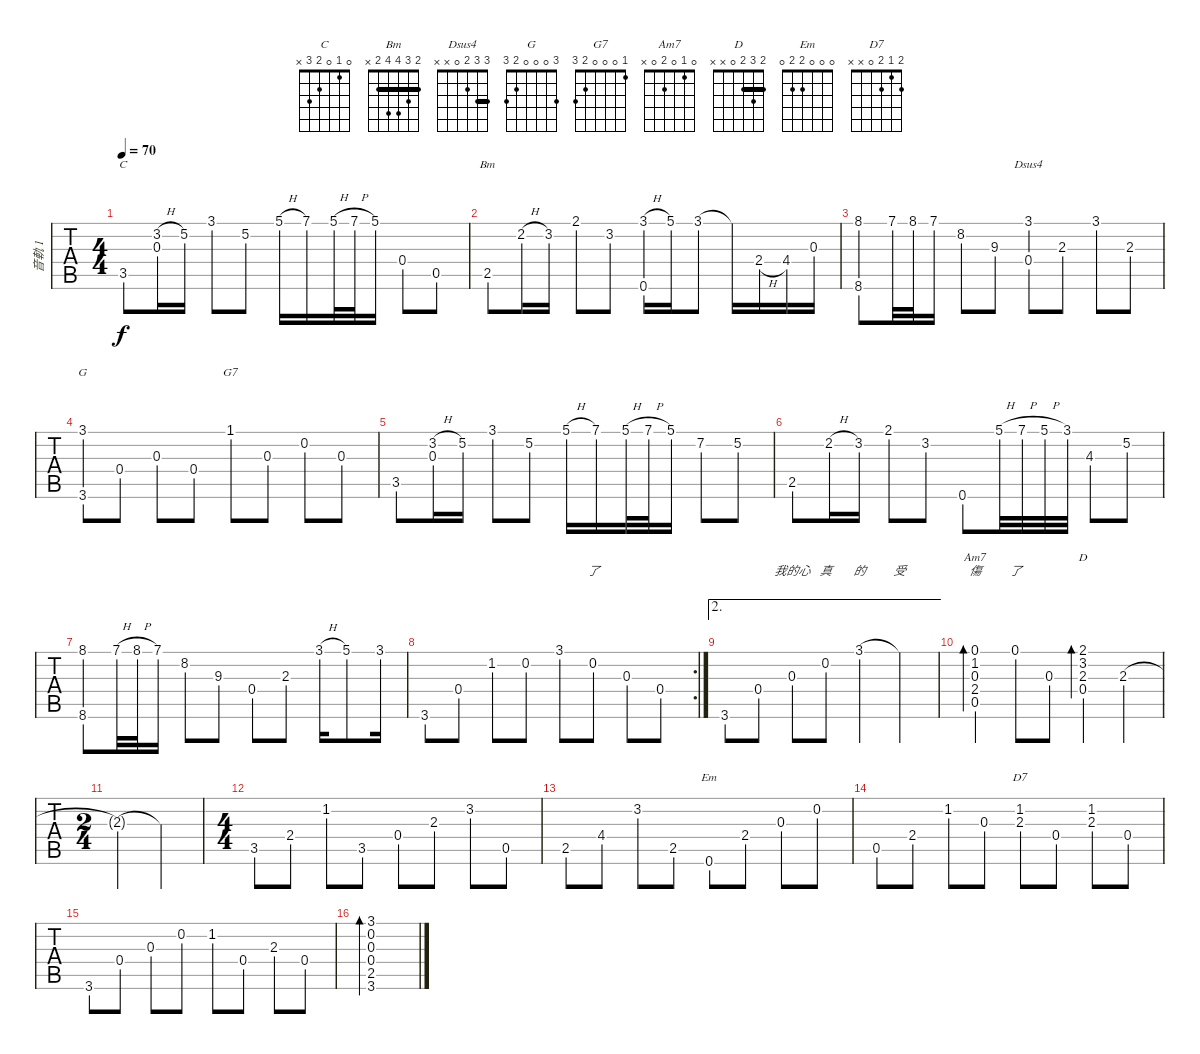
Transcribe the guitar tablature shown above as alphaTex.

\track ("音軌 1" "音軌 1") {instrument acousticguitarsteel}
\staff {tabs}
\tuning (E4 B3 G3 D3 A2 E2) {hide}
\chord ("C" 0 1 0 2 3 x)
\chord ("Bm" 2 3 4 4 2 x) {barre 2}
\chord ("Dsus4" 3 3 2 0 x x) {barre 3}
\chord ("G" 3 0 0 0 2 3)
\chord ("G7" 1 0 0 0 2 3)
\chord ("Am7" 0 1 0 2 0 x)
\chord ("D" 2 3 2 0 x x) {barre 2}
\chord ("Em" 0 0 0 2 2 0)
\chord ("D7" 2 1 2 0 x x)
\ts (4 4)
\tempo 70
\clef g2
\ks c
3.5.8{ch "C" lyrics (0 "") lyrics (1 "") lyrics (2 "") lyrics (3 "") lyrics (4 "") dy f} (3.2{h} 0.3).16{lyrics (0 "") lyrics (1 "") lyrics (2 "") lyrics (3 "") lyrics (4 "")} 5.2.16{lyrics (0 "") lyrics (1 "") lyrics (2 "") lyrics (3 "") lyrics (4 "")} 3.1.8{lyrics (0 "") lyrics (1 "") lyrics (2 "") lyrics (3 "") lyrics (4 "")} 5.2.8{lyrics (0 "") lyrics (1 "") lyrics (2 "") lyrics (3 "") lyrics (4 "")} 5.1{h}.16{lyrics (0 "") lyrics (1 "") lyrics (2 "") lyrics (3 "") lyrics (4 "")} 7.1.16{lyrics (0 "") lyrics (1 "") lyrics (2 "") lyrics (3 "") lyrics (4 "")} 5.1{h}.32{lyrics (0 "") lyrics (1 "") lyrics (2 "") lyrics (3 "") lyrics (4 "")} 7.1{h}.32{lyrics (0 "") lyrics (1 "") lyrics (2 "") lyrics (3 "") lyrics (4 "")} 5.1.16{lyrics (0 "") lyrics (1 "") lyrics (2 "") lyrics (3 "") lyrics (4 "")} 0.4.8{lyrics (0 "") lyrics (1 "") lyrics (2 "") lyrics (3 "") lyrics (4 "")} 0.5.8{lyrics (0 "") lyrics (1 "") lyrics (2 "") lyrics (3 "") lyrics (4 "")} |
2.5.8{ch "Bm" lyrics (0 "") lyrics (1 "") lyrics (2 "") lyrics (3 "") lyrics (4 "")} 2.2{h}.16{lyrics (0 "") lyrics (1 "") lyrics (2 "") lyrics (3 "") lyrics (4 "")} 3.2.16{lyrics (0 "") lyrics (1 "") lyrics (2 "") lyrics (3 "") lyrics (4 "")} 2.1.8{lyrics (0 "") lyrics (1 "") lyrics (2 "") lyrics (3 "") lyrics (4 "")} 3.2.8{lyrics (0 "") lyrics (1 "") lyrics (2 "") lyrics (3 "") lyrics (4 "")} (3.1{h} 0.6).16{lyrics (0 "") lyrics (1 "") lyrics (2 "") lyrics (3 "") lyrics (4 "")} 5.1.16{lyrics (0 "") lyrics (1 "") lyrics (2 "") lyrics (3 "") lyrics (4 "")} 3.1.8{lyrics (0 "") lyrics (1 "") lyrics (2 "") lyrics (3 "") lyrics (4 "")} 3.1{t}.16{lyrics (0 "") lyrics (1 "") lyrics (2 "") lyrics (3 "") lyrics (4 "")} 2.4{h}.16{lyrics (0 "") lyrics (1 "") lyrics (2 "") lyrics (3 "") lyrics (4 "")} 4.4.16{lyrics (0 "") lyrics (1 "") lyrics (2 "") lyrics (3 "") lyrics (4 "")} 0.3.16{lyrics (0 "") lyrics (1 "") lyrics (2 "") lyrics (3 "") lyrics (4 "")} |
(8.1 8.6).8{lyrics (0 "") lyrics (1 "") lyrics (2 "") lyrics (3 "") lyrics (4 "")} 7.1.32{lyrics (0 "") lyrics (1 "") lyrics (2 "") lyrics (3 "") lyrics (4 "")} 8.1.32{lyrics (0 "") lyrics (1 "") lyrics (2 "") lyrics (3 "") lyrics (4 "")} 7.1.16{lyrics (0 "") lyrics (1 "") lyrics (2 "") lyrics (3 "") lyrics (4 "")} 8.2.8{lyrics (0 "") lyrics (1 "") lyrics (2 "") lyrics (3 "") lyrics (4 "")} 9.3.8{lyrics (0 "") lyrics (1 "") lyrics (2 "") lyrics (3 "") lyrics (4 "")} (3.1 0.4).8{ch "Dsus4" lyrics (0 "") lyrics (1 "") lyrics (2 "") lyrics (3 "") lyrics (4 "")} 2.3.8{lyrics (0 "") lyrics (1 "") lyrics (2 "") lyrics (3 "") lyrics (4 "")} 3.1.8{lyrics (0 "") lyrics (1 "") lyrics (2 "") lyrics (3 "") lyrics (4 "")} 2.3.8{lyrics (0 "") lyrics (1 "") lyrics (2 "") lyrics (3 "") lyrics (4 "")} |
(3.1 3.6).8{ch "G" lyrics (0 "") lyrics (1 "") lyrics (2 "") lyrics (3 "") lyrics (4 "")} 0.4.8{lyrics (0 "") lyrics (1 "") lyrics (2 "") lyrics (3 "") lyrics (4 "")} 0.3.8{lyrics (0 "") lyrics (1 "") lyrics (2 "") lyrics (3 "") lyrics (4 "")} 0.4.8{lyrics (0 "") lyrics (1 "") lyrics (2 "") lyrics (3 "") lyrics (4 "")} 1.1.8{ch "G7" lyrics (0 "") lyrics (1 "") lyrics (2 "") lyrics (3 "") lyrics (4 "")} 0.3.8{lyrics (0 "") lyrics (1 "") lyrics (2 "") lyrics (3 "") lyrics (4 "")} 0.2.8{lyrics (0 "") lyrics (1 "") lyrics (2 "") lyrics (3 "") lyrics (4 "")} 0.3.8{lyrics (0 "") lyrics (1 "") lyrics (2 "") lyrics (3 "") lyrics (4 "")} |
3.5.8{lyrics (0 "") lyrics (1 "") lyrics (2 "") lyrics (3 "") lyrics (4 "")} (3.2{h} 0.3).16{lyrics (0 "") lyrics (1 "") lyrics (2 "") lyrics (3 "") lyrics (4 "")} 5.2.16{lyrics (0 "") lyrics (1 "") lyrics (2 "") lyrics (3 "") lyrics (4 "")} 3.1.8{lyrics (0 "") lyrics (1 "") lyrics (2 "") lyrics (3 "") lyrics (4 "")} 5.2.8{lyrics (0 "") lyrics (1 "") lyrics (2 "") lyrics (3 "") lyrics (4 "")} 5.1{h}.16{lyrics (0 "") lyrics (1 "") lyrics (2 "") lyrics (3 "") lyrics (4 "")} 7.1.16{lyrics (0 "") lyrics (1 "") lyrics (2 "") lyrics (3 "") lyrics (4 "")} 5.1{h}.32{lyrics (0 "") lyrics (1 "") lyrics (2 "") lyrics (3 "") lyrics (4 "")} 7.1{h}.32{lyrics (0 "") lyrics (1 "") lyrics (2 "") lyrics (3 "") lyrics (4 "")} 5.1.16{lyrics (0 "") lyrics (1 "") lyrics (2 "") lyrics (3 "") lyrics (4 "")} 7.2.8{lyrics (0 "") lyrics (1 "") lyrics (2 "") lyrics (3 "") lyrics (4 "")} 5.2.8{lyrics (0 "") lyrics (1 "") lyrics (2 "") lyrics (3 "") lyrics (4 "")} |
2.5.8{lyrics (0 "") lyrics (1 "") lyrics (2 "") lyrics (3 "") lyrics (4 "")} 2.2{h}.16{lyrics (0 "") lyrics (1 "") lyrics (2 "") lyrics (3 "") lyrics (4 "")} 3.2.16{lyrics (0 "") lyrics (1 "") lyrics (2 "") lyrics (3 "") lyrics (4 "")} 2.1.8{lyrics (0 "") lyrics (1 "") lyrics (2 "") lyrics (3 "") lyrics (4 "")} 3.2.8{lyrics (0 "") lyrics (1 "") lyrics (2 "") lyrics (3 "") lyrics (4 "")} 0.6.8{lyrics (0 "") lyrics (1 "") lyrics (2 "") lyrics (3 "") lyrics (4 "")} 5.1{h}.32{lyrics (0 "") lyrics (1 "") lyrics (2 "") lyrics (3 "") lyrics (4 "")} 7.1{h}.32{lyrics (0 "") lyrics (1 "") lyrics (2 "") lyrics (3 "") lyrics (4 "")} 5.1{h}.32{lyrics (0 "") lyrics (1 "") lyrics (2 "") lyrics (3 "") lyrics (4 "")} 3.1.32{lyrics (0 "") lyrics (1 "") lyrics (2 "") lyrics (3 "") lyrics (4 "")} 4.3.8{lyrics (0 "") lyrics (1 "") lyrics (2 "") lyrics (3 "") lyrics (4 "")} 5.2.8{lyrics (0 "") lyrics (1 "") lyrics (2 "") lyrics (3 "") lyrics (4 "")} |
(8.1 8.6).8{lyrics (0 "") lyrics (1 "") lyrics (2 "") lyrics (3 "") lyrics (4 "")} 7.1{h}.32{lyrics (0 "") lyrics (1 "") lyrics (2 "") lyrics (3 "") lyrics (4 "")} 8.1{h}.32{lyrics (0 "") lyrics (1 "") lyrics (2 "") lyrics (3 "") lyrics (4 "")} 7.1.16{lyrics (0 "") lyrics (1 "") lyrics (2 "") lyrics (3 "") lyrics (4 "")} 8.2.8{lyrics (0 "") lyrics (1 "") lyrics (2 "") lyrics (3 "") lyrics (4 "")} 9.3.8{lyrics (0 "") lyrics (1 "") lyrics (2 "") lyrics (3 "") lyrics (4 "")} 0.4.8{lyrics (0 "") lyrics (1 "") lyrics (2 "") lyrics (3 "") lyrics (4 "")} 2.3.8{lyrics (0 "") lyrics (1 "") lyrics (2 "") lyrics (3 "") lyrics (4 "")} 3.1{h}.16{lyrics (0 "") lyrics (1 "") lyrics (2 "") lyrics (3 "") lyrics (4 "")} 5.1.8{lyrics (0 "") lyrics (1 "") lyrics (2 "") lyrics (3 "") lyrics (4 "")} 3.1.16{lyrics (0 "") lyrics (1 "") lyrics (2 "") lyrics (3 "") lyrics (4 "")} |
\rc 2
3.6.8{lyrics (0 "") lyrics (1 "") lyrics (2 "") lyrics (3 "") lyrics (4 "")} 0.4.8{lyrics (0 "") lyrics (1 "") lyrics (2 "") lyrics (3 "") lyrics (4 "")} 1.2.8{lyrics (0 "") lyrics (1 "") lyrics (2 "") lyrics (3 "") lyrics (4 "")} 0.2.8{lyrics (0 "") lyrics (1 "") lyrics (2 "") lyrics (3 "") lyrics (4 "")} 3.1.8{lyrics (0 "") lyrics (1 "") lyrics (2 "") lyrics (3 "") lyrics (4 "")} 0.2.8{lyrics (0 "了") lyrics (1 "") lyrics (2 "") lyrics (3 "") lyrics (4 "")} 0.3.8{lyrics (0 "") lyrics (1 "") lyrics (2 "") lyrics (3 "") lyrics (4 "")} 0.4.8{lyrics (0 "") lyrics (1 "") lyrics (2 "") lyrics (3 "") lyrics (4 "")} |
\ae 2
3.6.8{lyrics (0 "") lyrics (1 "") lyrics (2 "") lyrics (3 "") lyrics (4 "")} 0.4.8{lyrics (0 "") lyrics (1 "") lyrics (2 "") lyrics (3 "") lyrics (4 "")} 0.3.8{lyrics (0 "我的心") lyrics (1 "") lyrics (2 "") lyrics (3 "") lyrics (4 "")} 0.2.8{lyrics (0 "真") lyrics (1 "") lyrics (2 "") lyrics (3 "") lyrics (4 "")} 3.1.4{lyrics (0 "的") lyrics (1 "") lyrics (2 "") lyrics (3 "") lyrics (4 "")} 3.1{t}.4{lyrics (0 "受") lyrics (1 "") lyrics (2 "") lyrics (3 "") lyrics (4 "")} |
(0.1 1.2 0.3 2.4 0.5).4{bd 480 ch "Am7" lyrics (0 "傷") lyrics (1 "") lyrics (2 "") lyrics (3 "") lyrics (4 "")} 0.1.8{lyrics (0 "了") lyrics (1 "") lyrics (2 "") lyrics (3 "") lyrics (4 "")} 0.3.8 (2.1 3.2 2.3 0.4).4{bd 480 ch "D"} 2.3.4 |
\ts (2 4)
2.3{t}.4 2.3{t}.4 |
\ts (4 4)
3.5.8 2.4.8 1.2.8 3.5.8 0.4.8 2.3.8 3.2.8 0.5.8 |
2.5.8 4.4.8 3.2.8 2.5.8 0.6.8{ch "Em"} 2.4.8 0.3.8 0.2.8 |
0.5.8 2.4.8 1.2.8 0.3.8 (1.2 2.3).8{ch "D7"} 0.4.8 (1.2 2.3).8 0.4.8 |
3.6.8 0.4.8 0.3.8 0.2.8 1.2.8 0.4.8 2.3.8 0.4.8 |
(3.1 0.2 0.3 0.4 2.5 3.6).1{bd 480}
